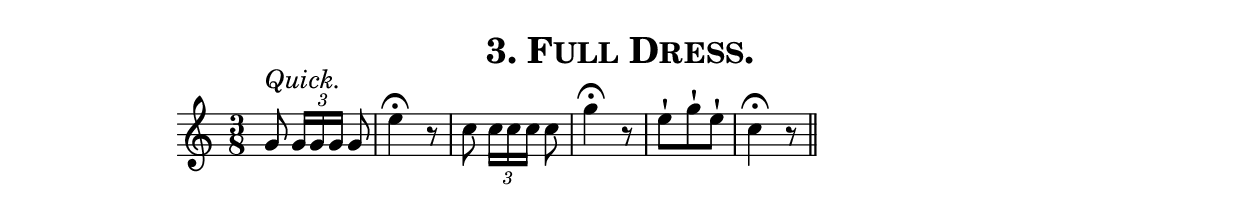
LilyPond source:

\version "2.8"
\paper{ line-width=15\cm indent=0\mm }

\header{ tagline="" title=\markup \smallCaps "3. Full Dress." }

tempomark = s1*0^\markup { \large { \italic Quick. } }

\score {
 \new Staff \relative c'' {
  \set Staff.midiInstrument = #"trumpet"
  \set Score.barNumberVisibility = ##f
  \clef treble
  \key c \major
  \autoBeamOff
  \time 3/8
  \once \override TextScript #'padding = #2
  \tempomark 

  g8 \times 2/3 { g16[ g g] } g8 | % Triplet mark missing in original
  e'4\fermata r8 |
  c8 \times 2/3 { c16[ c c] } c8 |
  g'4\fermata r8 |
  e8\staccatissimo[ g\staccatissimo e\staccatissimo] |
  c4\fermata r8 \bar "||"

 }
 \layout { }
 \midi { \tempo 4=100 }
}
